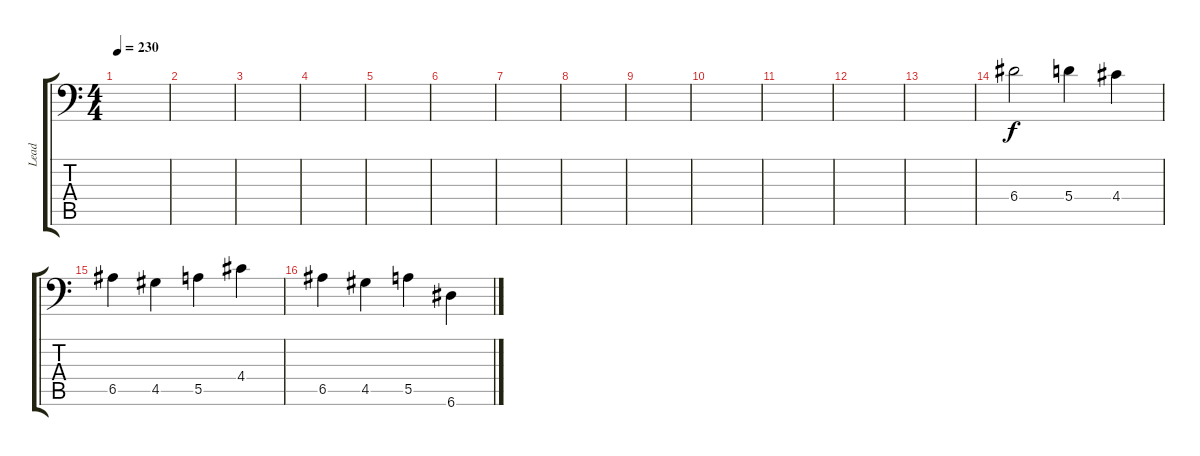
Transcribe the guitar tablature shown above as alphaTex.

\track ("Lead" "Lead") {instrument distortionguitar}
\staff {score tabs}
\tuning (B3 Gb3 D3 A2 E2 A1) {hide}
\ts (4 4)
\tempo 230
\clef f4
\ks c
|
|
|
|
|
|
|
|
|
|
|
|
|
6.4.2 5.4.4 4.4.4 |
6.5.4 4.5.4 5.5.4 4.4.4 |
6.5.4 4.5.4 5.5.4 6.6.4
